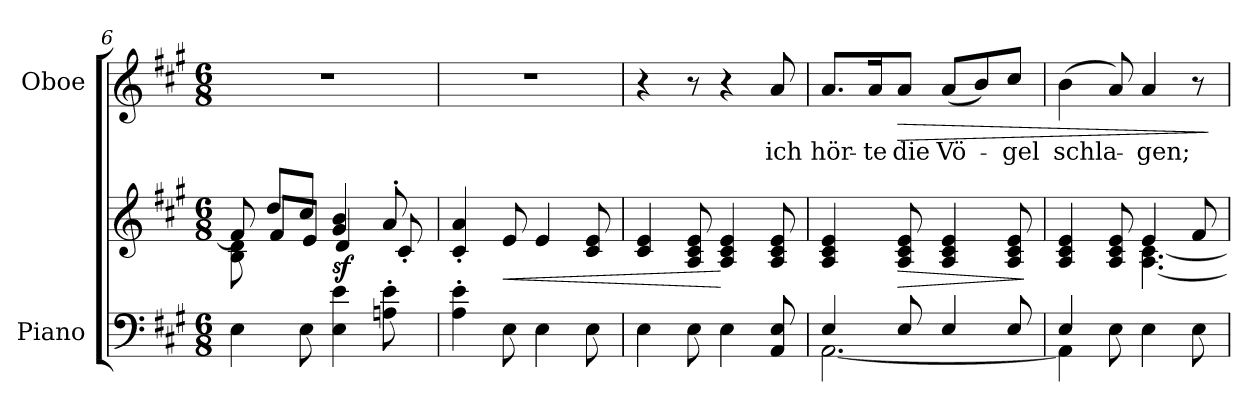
**kern	**kern	**dynam	**kern	**text	**dynam
*part2	*part2	*part2	*part1	*part1	*part1
*staff3	*staff2	*staff2/3	*staff1	*staff1	*staff1
*I"Piano	*	*	*I"Oboe	*	*
*I'Pno	*	*	*I'Ob	*	*
*clefF4	*clefG2	*	*clefG2	*	*
*k[f#c#g#]	*k[f#c#g#]	*	*k[f#c#g#]	*	*
*M6/8	*M6/8	*	*M6/8	*	*
=6	=6	=6	=6	=6	=6
*	*^	*	*	*	*
4E\	8f#/]	8B\ 8d\	.	2.r	.	.
.	8dd/L	8f#/L	.	.	.	.
8E\	8cc#/J	8e/J	.	.	.	.
!	!	!	!LO:DY:b	!	!	!
4E\ 4e\	4g#/ 4b/	4d/	sf	.	.	.
8An\' 8e\'	8a'/	8c#'/	.	.	.	.
*	*v	*v	*	*	*	*
=7	=7	=7	=7	=7	=7
4A\' 4e\'	4c#/' 4a/'	.	2.r	.	.
!	!	!LO:HP:b	!	!	!
8E\	8e/	<	.	.	.
4E\	4e/	.	.	.	.
8E\	8c#/ 8e/	.	.	.	.
=8	=8	=8	=8	=8	=8
4E\	4c#/ 4e/	.	4r	.	.
8E\	8A/ 8c#/ 8e/	.	8r	.	.
4E\	4A/ 4c#/ 4e/	[	4r	.	.
!	!	!	!	!LO:LY:b	!
8AA/ 8E/	8A/ 8c#/ 8e/	.	8a/	ich	.
=9	=9	=9	=9	=9	=9
*^	*	*	*	*	*
!	!	!	!	!	!LO:LY:b	!
4E/	[2.AA\	4A/ 4c#/ 4e/	.	8.a/L	hör-	.
!	!	!	!	!	!LO:LY:b	!
.	.	.	.	16a/K	-te	.
!	!	!	!LO:HP:b	!	!LO:LY:b	!LO:HP:b
8E/	.	8A/ 8c#/ 8e/	>	8a/J	die	>
!	!	!	!	!	!LO:LY:b	!
4E/	.	4A/ 4c#/ 4e/	.	(<8a/L	Vö-	.
.	.	.	.	8b/)	.	.
!	!	!	!	!	!LO:LY:b	!
8E/	.	8A/ 8c#/ 8e/	.	8cc#/J	-gel	.
*v	*v	*	*	*	*	*
.	.	]	.	.	.
!!LO:LB:g=z
=10	=10	=10	=10	=10	=10
*^	*^	*	*	*	*
!	!	!	!	!	!	!LO:LY:b	!
4E/	4AA\]	4A/ 4c#/ 4e/	4.ryy	.	(>4b\	schla-	.
8E\	2ryy	8A/ 8c#/ 8e/	.	.	8a/)	.	.
!	!	!	!	!	!	!LO:LY:b	!
4E\	.	4e/	[4.A\ [4.c#\	.	4a/	-gen;	.
8E\	.	8f#/	.	.	8r	.	.
*v	*v	*	*	*	*	*	*
*	*v	*v	*	*	*	*
.	.	.	.	.	]
=	=	=	=	=	=
*-	*-	*-	*-	*-	*-
